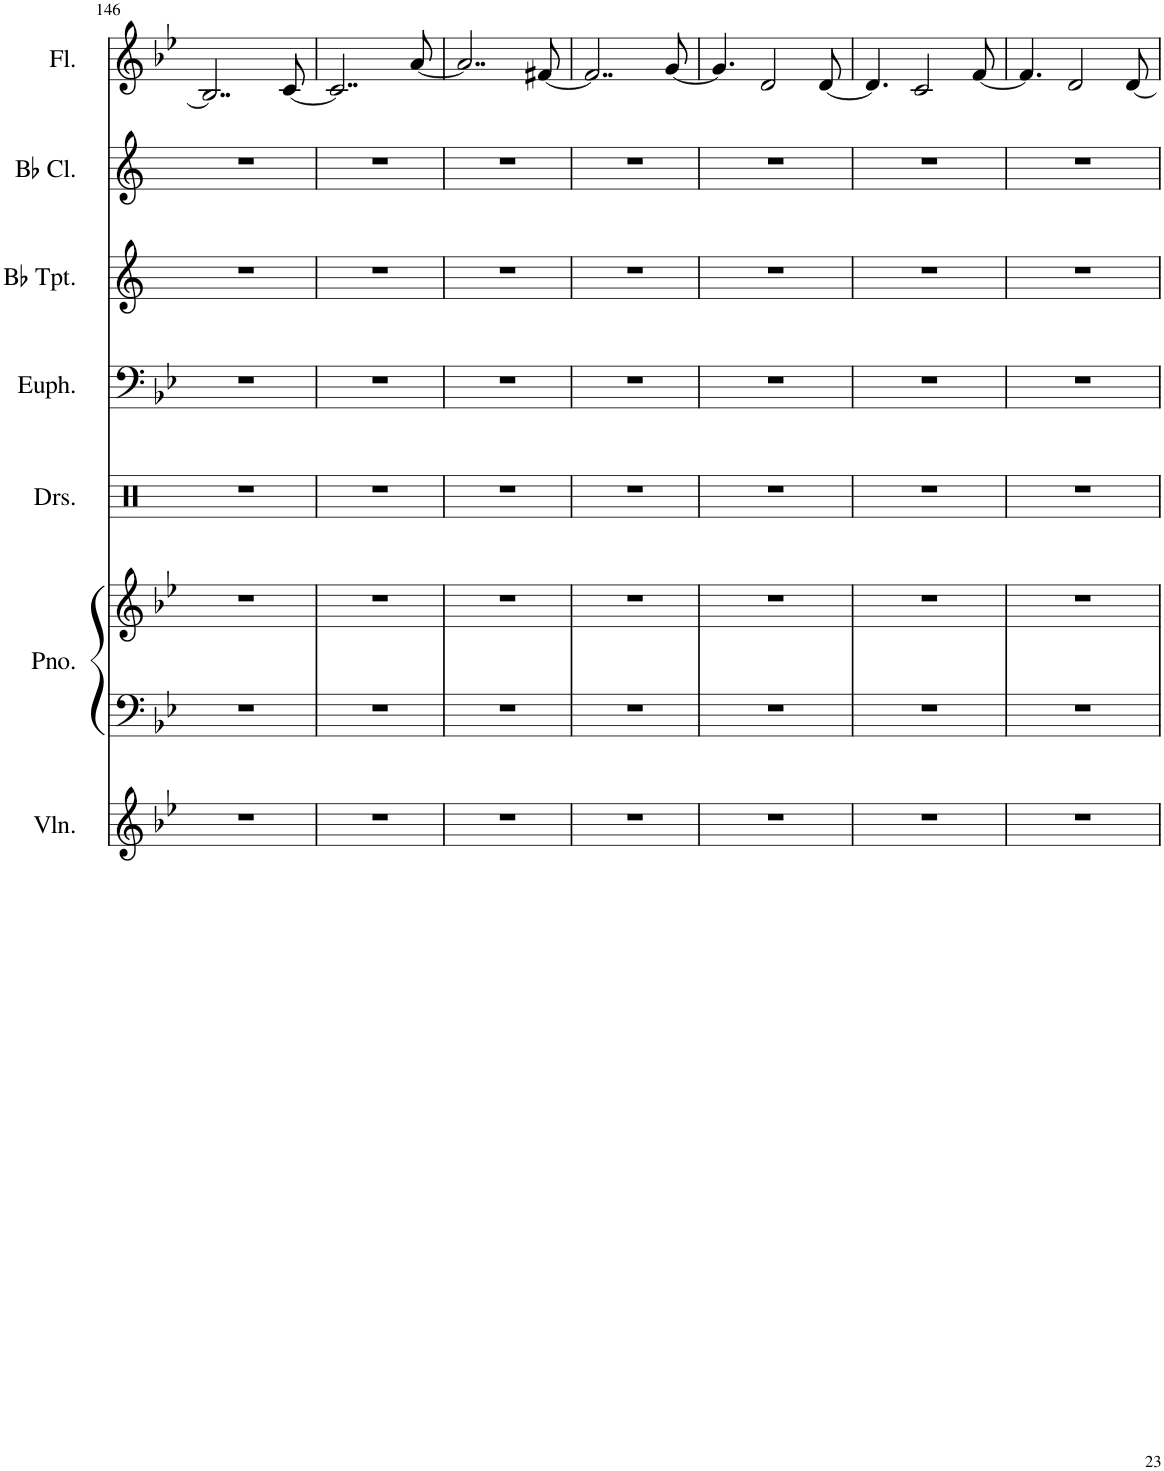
**kern	**kern	**kern	**kern	**kern	**kern	**kern	**kern
*part7	*part6	*part6	*part5	*part4	*part3	*part2	*part1
*staff8	*staff7	*staff6	*staff5	*staff4	*staff3	*staff2	*staff1
*I"Violin	*I"Piano	*	*I"Drumset	*I"Euphonium	*I"Bb Trumpet	*I"Bb Clarinet	*I"Flute
*I'Vln.	*I'Pno.	*	*I'Drs.	*I'Euph.	*I'Bb Tpt.	*I'Bb Cl.	*I'Fl.
!!LO:PB:g=z
*clefG2	*clefF4	*clefG2	*clefX	*clefF4	*clefG2	*clefG2	*clefG2
*	*	*	*	*	*ITrd1c2	*ITrd1c2	*
*k[b-e-]	*k[b-e-]	*k[b-e-]	*k[]	*k[b-e-]	*k[]	*k[]	*k[b-e-]
*M4/4	*M4/4	*M4/4	*M4/4	*M4/4	*M4/4	*M4/4	*M4/4
=146	=146	=146	=146	=146	=146	=146	=146
1r	1r	1r	1r	1r	1r	1r	2..B/]
.	.	.	.	.	.	.	[8c/
=147	=147	=147	=147	=147	=147	=147	=147
1r	1r	1r	1r	1r	1r	1r	2..c/]
.	.	.	.	.	.	.	[8a/
=148	=148	=148	=148	=148	=148	=148	=148
1r	1r	1r	1r	1r	1r	1r	2..a/]
.	.	.	.	.	.	.	[8f#X/
=149	=149	=149	=149	=149	=149	=149	=149
1r	1r	1r	1r	1r	1r	1r	2..f#/]
.	.	.	.	.	.	.	[8g/
=150	=150	=150	=150	=150	=150	=150	=150
1r	1r	1r	1r	1r	1r	1r	4.g/]
.	.	.	.	.	.	.	2d/
.	.	.	.	.	.	.	[8d/
=151	=151	=151	=151	=151	=151	=151	=151
1r	1r	1r	1r	1r	1r	1r	4.d/]
.	.	.	.	.	.	.	2c/
.	.	.	.	.	.	.	[8f/
=152	=152	=152	=152	=152	=152	=152	=152
1r	1r	1r	1r	1r	1r	1r	4.f/]
.	.	.	.	.	.	.	2d/
.	.	.	.	.	.	.	[8d/
=	=	=	=	=	=	=	=
*-	*-	*-	*-	*-	*-	*-	*-
